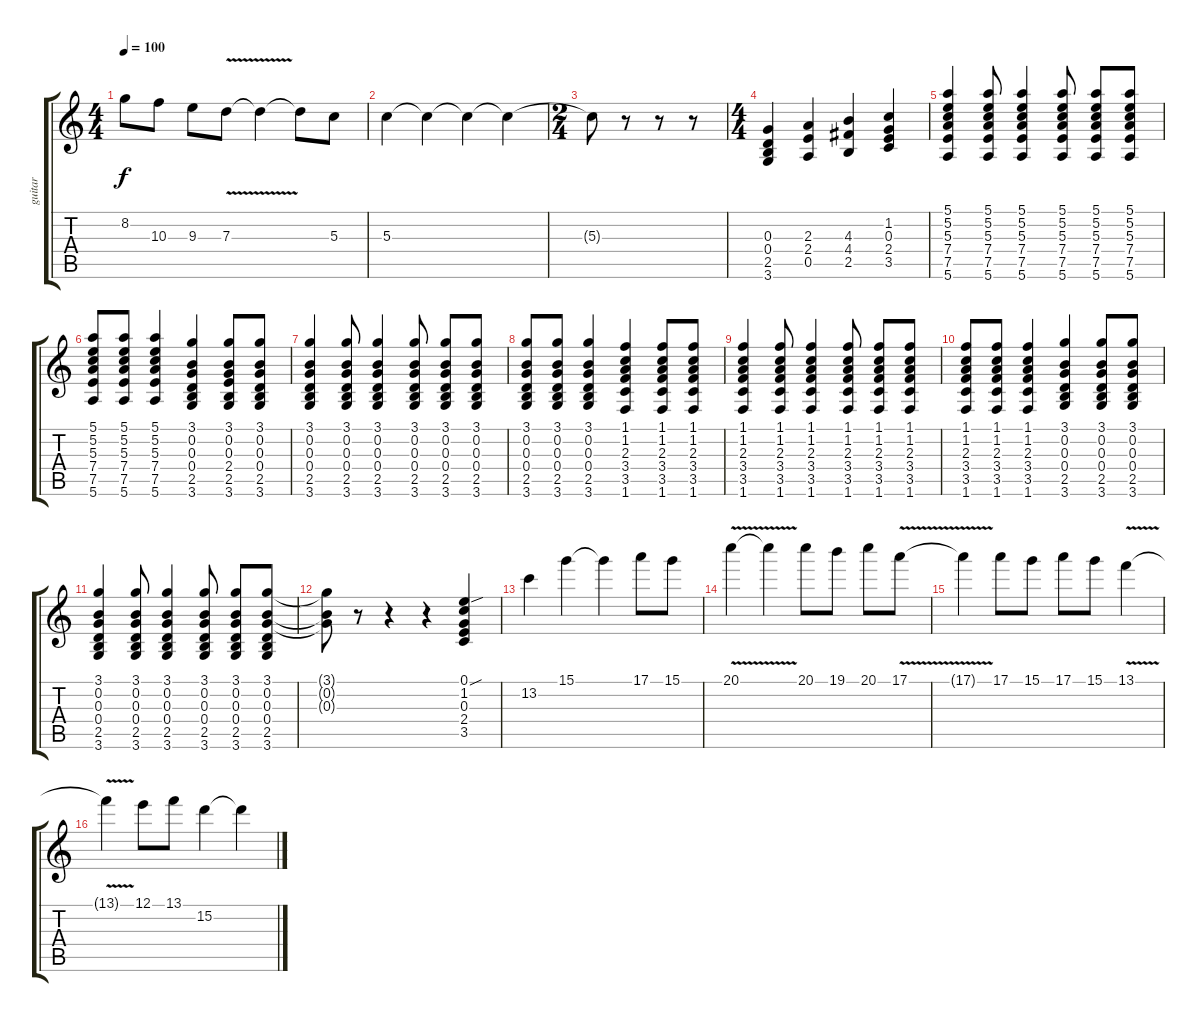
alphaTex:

\track ("guitar" "guitar") {instrument acousticguitarsteel}
\staff {score tabs}
\tuning (E4 B3 G3 D3 A2 E2) {hide}
\ts (4 4)
\tempo 100
\clef g2
\ks c
8.2{t}.8{dy f} 10.3.8 9.3.8 7.3{v}.8 7.3{t}.4 7.3{t}.8 5.3.8 |
5.3.4{volume 7} 5.3{t}.4 5.3{t}.4 5.3{t}.4 |
\ts (2 4)
5.3{t}.8 r.8 r.8 r.8 |
\ts (4 4)
(0.3 0.4 2.5 3.6).4{volume 10 instrument acousticguitarnylon} (2.3 2.4 0.5).4 (4.3 4.4 2.5).4 (1.2 0.3 2.4 3.5).4 |
(5.1 5.2 5.3 7.4 7.5 5.6).4 (5.1 5.2 5.3 7.4 7.5 5.6).8 (5.1 5.2 5.3 7.4 7.5 5.6).4 (5.1 5.2 5.3 7.4 7.5 5.6).8 (5.1 5.2 5.3 7.4 7.5 5.6).8 (5.1 5.2 5.3 7.4 7.5 5.6).8 |
(5.1 5.2 5.3 7.4 7.5 5.6).8 (5.1 5.2 5.3 7.4 7.5 5.6).8 (5.1 5.2 5.3 7.4 7.5 5.6).4 (3.1 0.2 0.3 0.4 2.5 3.6).4 (3.1 0.2 0.3 2.4 2.5 3.6).8 (3.1 0.2 0.3 0.4 2.5 3.6).8 |
(3.1 0.2 0.3 0.4 2.5 3.6).4 (3.1 0.2 0.3 0.4 2.5 3.6).8 (3.1 0.2 0.3 0.4 2.5 3.6).4 (3.1 0.2 0.3 0.4 2.5 3.6).8 (3.1 0.2 0.3 0.4 2.5 3.6).8 (3.1 0.2 0.3 0.4 2.5 3.6).8 |
(3.1 0.2 0.3 0.4 2.5 3.6).8 (3.1 0.2 0.3 0.4 2.5 3.6).8 (3.1 0.2 0.3 0.4 2.5 3.6).4 (1.1 1.2 2.3 3.4 3.5 1.6).4 (1.1 1.2 2.3 3.4 3.5 1.6).8 (1.1 1.2 2.3 3.4 3.5 1.6).8 |
(1.1 1.2 2.3 3.4 3.5 1.6).4 (1.1 1.2 2.3 3.4 3.5 1.6).8 (1.1 1.2 2.3 3.4 3.5 1.6).4 (1.1 1.2 2.3 3.4 3.5 1.6).8 (1.1 1.2 2.3 3.4 3.5 1.6).8 (1.1 1.2 2.3 3.4 3.5 1.6).8 |
(1.1 1.2 2.3 3.4 3.5 1.6).8 (1.1 1.2 2.3 3.4 3.5 1.6).8 (1.1 1.2 2.3 3.4 3.5 1.6).4 (3.1 0.2 0.3 0.4 2.5 3.6).4 (3.1 0.2 0.3 0.4 2.5 3.6).8 (3.1 0.2 0.3 0.4 2.5 3.6).8 |
(3.1 0.2 0.3 0.4 2.5 3.6).4 (3.1 0.2 0.3 0.4 2.5 3.6).8 (3.1 0.2 0.3 0.4 2.5 3.6).4 (3.1 0.2 0.3 0.4 2.5 3.6).8 (3.1 0.2 0.3 0.4 2.5 3.6).8 (3.1 0.2 0.3 0.4 2.5 3.6).8 |
(3.1{t} 0.2{t} 0.3{t}).8 r.8 r.4 r.4 (0.1{sou} 1.2 0.3 2.4 3.5).4{instrument acousticguitarnylon} |
13.2.4{instrument acousticguitarsteel} 15.1.4 15.1{t}.4 17.1.8 15.1.8 |
20.1{v}.4 20.1{t}.4 20.1.8 19.1.8 20.1.8 17.1{v}.8 |
17.1{t}.4 17.1.8 15.1.8 17.1.8 15.1.8 13.1{v}.4 |
13.1{t}.4 12.1.8 13.1.8 15.2.4 15.2{t}.4
